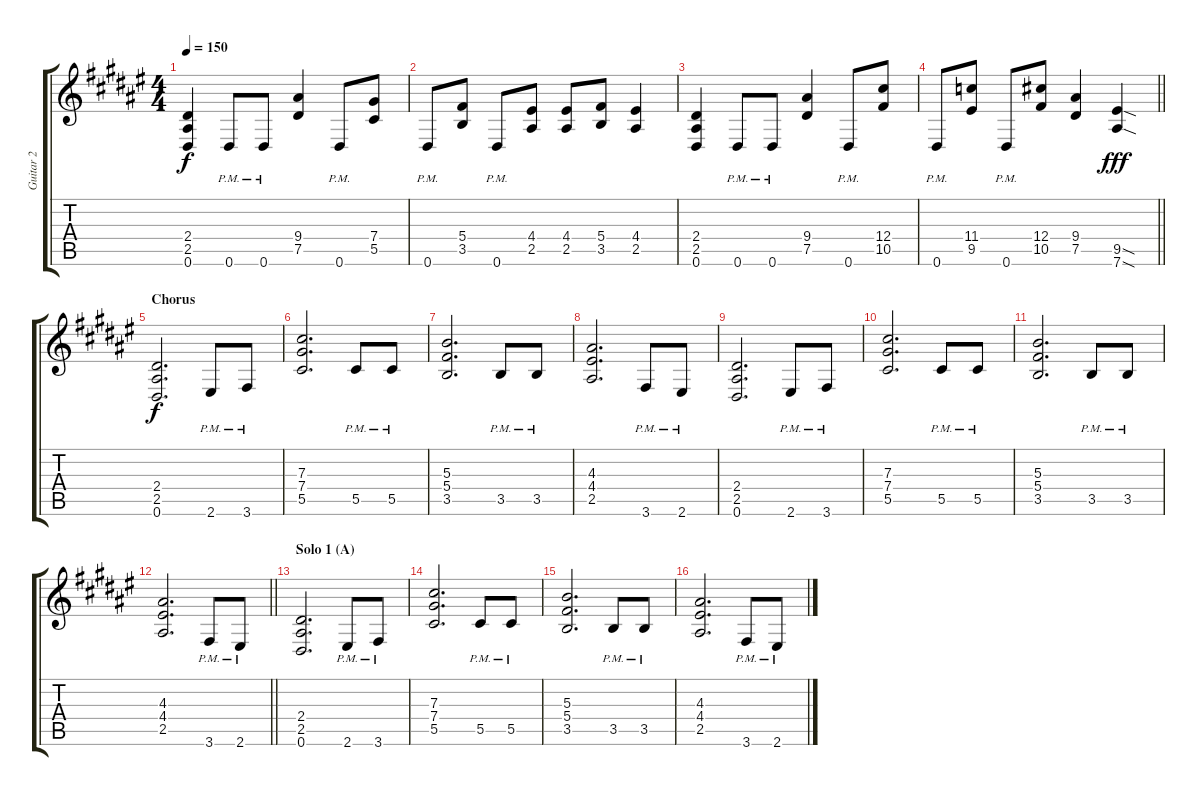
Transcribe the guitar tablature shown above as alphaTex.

\track ("Guitar 2" "Guitar 2") {instrument distortionguitar}
\staff {score tabs}
\tuning (Eb4 Bb3 Gb3 Db3 Ab2 Eb2) {hide}
\ts (4 4)
\tempo 150
\clef g2
\ks f#
(2.4 2.5 0.6).4{dy f} 0.6{pm}.8 0.6{pm}.8 (9.4 7.5).4 0.6{pm}.8 (7.4 5.5).8 |
0.6{pm}.8 (5.4 3.5).8 0.6{pm}.8 (4.4 2.5).8 (4.4 2.5).8 (5.4 3.5).8 (4.4 2.5).4 |
(2.4 2.5 0.6).4 0.6{pm}.8 0.6{pm}.8 (9.4 7.5).4 0.6{pm}.8 (12.4 10.5).8 |
\barLineRight lightlight
0.6{pm}.8 (11.4 9.5).8 0.6{pm}.8 (12.4 10.5).8 (9.4 7.5).4 (9.5{sod} 7.6{sod}).4{dy fff} |
\section ("" "Chorus")
(2.4 2.5 0.6).2{d dy f} 2.6{pm}.8 3.6{pm}.8 |
(7.3 7.4 5.5).2{d} 5.5{pm}.8 5.5{pm}.8 |
(5.3 5.4 3.5).2{d} 3.5{pm}.8 3.5{pm}.8 |
(4.3 4.4 2.5).2{d} 3.6{pm}.8 2.6{pm}.8 |
(2.4 2.5 0.6).2{d} 2.6{pm}.8 3.6{pm}.8 |
(7.3 7.4 5.5).2{d} 5.5{pm}.8 5.5{pm}.8 |
(5.3 5.4 3.5).2{d} 3.5{pm}.8 3.5{pm}.8 |
\barLineRight lightlight
(4.3 4.4 2.5).2{d} 3.6{pm}.8 2.6{pm}.8 |
\section ("" "Solo 1 (A)")
(2.4 2.5 0.6).2{d} 2.6{pm}.8 3.6{pm}.8 |
(7.3 7.4 5.5).2{d} 5.5{pm}.8 5.5{pm}.8 |
(5.3 5.4 3.5).2{d} 3.5{pm}.8 3.5{pm}.8 |
(4.3 4.4 2.5).2{d} 3.6{pm}.8 2.6{pm}.8
